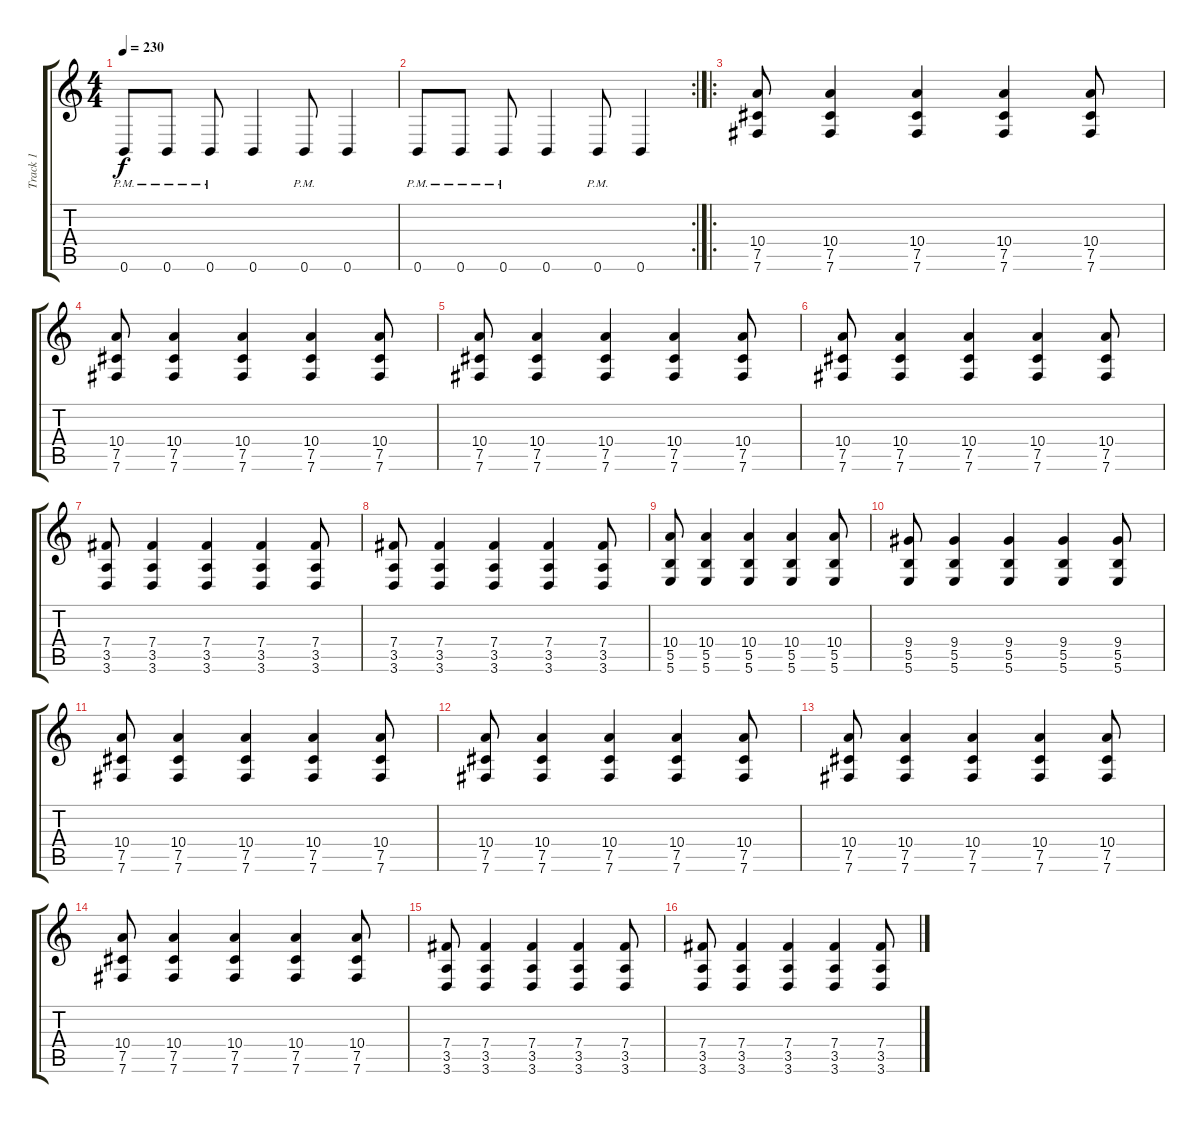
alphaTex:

\track ("Track 1" "Track 1") {instrument distortionguitar}
\staff {score tabs}
\tuning (Db4 Ab3 E3 B2 Gb2 B1) {hide}
\ts (4 4)
\tempo 230
\clef g2
\ks c
0.6{pm}.8{dy f} 0.6{pm}.8 0.6{pm}.8 0.6.4 0.6{pm}.8 0.6.4 |
\rc 2
0.6{pm}.8 0.6{pm}.8 0.6{pm}.8 0.6.4 0.6{pm}.8 0.6.4 |
\ro
(10.4 7.5 7.6).8 (10.4 7.5 7.6).4 (10.4 7.5 7.6).4 (10.4 7.5 7.6).4 (10.4 7.5 7.6).8 |
(10.4 7.5 7.6).8 (10.4 7.5 7.6).4 (10.4 7.5 7.6).4 (10.4 7.5 7.6).4 (10.4 7.5 7.6).8 |
(10.4 7.5 7.6).8 (10.4 7.5 7.6).4 (10.4 7.5 7.6).4 (10.4 7.5 7.6).4 (10.4 7.5 7.6).8 |
(10.4 7.5 7.6).8 (10.4 7.5 7.6).4 (10.4 7.5 7.6).4 (10.4 7.5 7.6).4 (10.4 7.5 7.6).8 |
(7.4 3.5 3.6).8 (7.4 3.5 3.6).4 (7.4 3.5 3.6).4 (7.4 3.5 3.6).4 (7.4 3.5 3.6).8 |
(7.4 3.5 3.6).8 (7.4 3.5 3.6).4 (7.4 3.5 3.6).4 (7.4 3.5 3.6).4 (7.4 3.5 3.6).8 |
(10.4 5.5 5.6).8 (10.4 5.5 5.6).4 (10.4 5.5 5.6).4 (10.4 5.5 5.6).4 (10.4 5.5 5.6).8 |
(9.4 5.5 5.6).8 (9.4 5.5 5.6).4 (9.4 5.5 5.6).4 (9.4 5.5 5.6).4 (9.4 5.5 5.6).8 |
(10.4 7.5 7.6).8 (10.4 7.5 7.6).4 (10.4 7.5 7.6).4 (10.4 7.5 7.6).4 (10.4 7.5 7.6).8 |
(10.4 7.5 7.6).8 (10.4 7.5 7.6).4 (10.4 7.5 7.6).4 (10.4 7.5 7.6).4 (10.4 7.5 7.6).8 |
(10.4 7.5 7.6).8 (10.4 7.5 7.6).4 (10.4 7.5 7.6).4 (10.4 7.5 7.6).4 (10.4 7.5 7.6).8 |
(10.4 7.5 7.6).8 (10.4 7.5 7.6).4 (10.4 7.5 7.6).4 (10.4 7.5 7.6).4 (10.4 7.5 7.6).8 |
(7.4 3.5 3.6).8 (7.4 3.5 3.6).4 (7.4 3.5 3.6).4 (7.4 3.5 3.6).4 (7.4 3.5 3.6).8 |
(7.4 3.5 3.6).8 (7.4 3.5 3.6).4 (7.4 3.5 3.6).4 (7.4 3.5 3.6).4 (7.4 3.5 3.6).8
